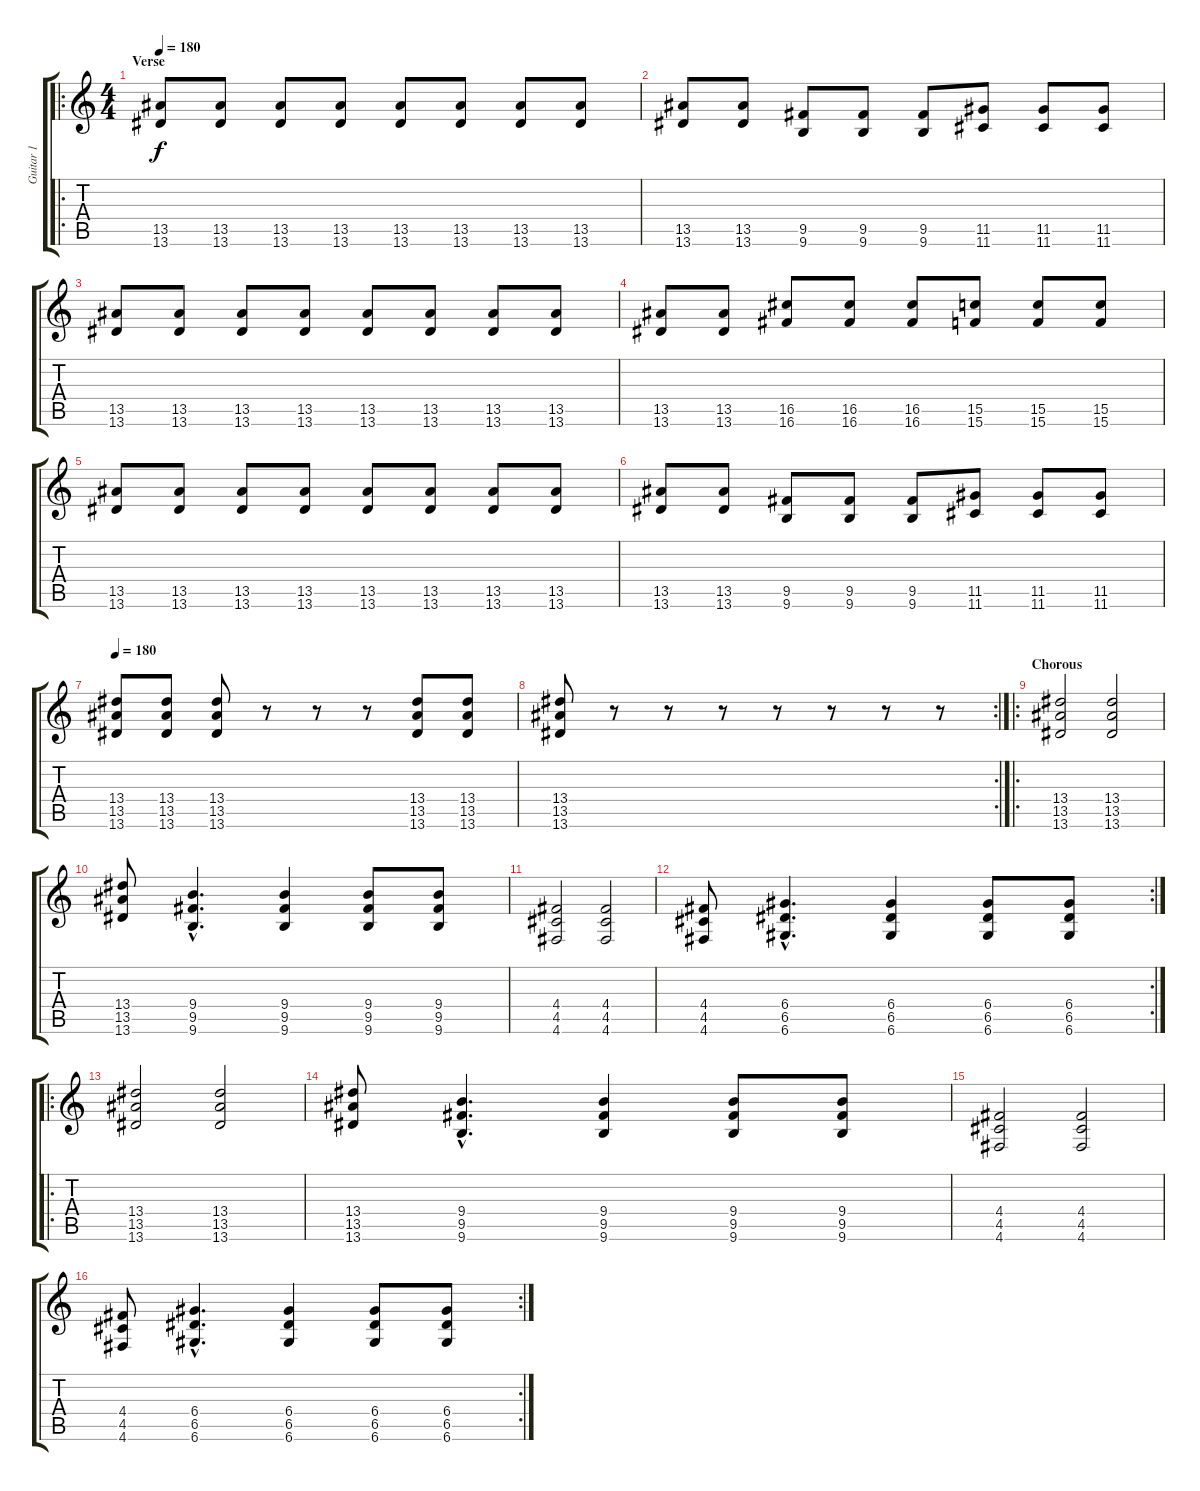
\track ("Guitar 1" "Guitar 1") {instrument distortionguitar}
\staff {score tabs}
\tuning (E4 B3 G3 D3 A2 D2) {hide}
\ro
\ts (4 4)
\section ("" "Verse")
\tempo 180
\clef g2
\ks c
(13.5 13.6).8{dy f} (13.5 13.6).8 (13.5 13.6).8 (13.5 13.6).8 (13.5 13.6).8 (13.5 13.6).8 (13.5 13.6).8 (13.5 13.6).8 |
(13.5 13.6).8 (13.5 13.6).8 (9.5 9.6).8 (9.5 9.6).8 (9.5 9.6).8 (11.5 11.6).8 (11.5 11.6).8 (11.5 11.6).8 |
(13.5 13.6).8 (13.5 13.6).8 (13.5 13.6).8 (13.5 13.6).8 (13.5 13.6).8 (13.5 13.6).8 (13.5 13.6).8 (13.5 13.6).8 |
(13.5 13.6).8 (13.5 13.6).8 (16.5 16.6).8 (16.5 16.6).8 (16.5 16.6).8 (15.5 15.6).8 (15.5 15.6).8 (15.5 15.6).8 |
(13.5 13.6).8 (13.5 13.6).8 (13.5 13.6).8 (13.5 13.6).8 (13.5 13.6).8 (13.5 13.6).8 (13.5 13.6).8 (13.5 13.6).8 |
(13.5 13.6).8 (13.5 13.6).8 (9.5 9.6).8 (9.5 9.6).8 (9.5 9.6).8 (11.5 11.6).8 (11.5 11.6).8 (11.5 11.6).8 |
\tempo 180
(13.4 13.5 13.6).8{instrument distortionguitar} (13.4 13.5 13.6).8 (13.4 13.5 13.6).8 r.8 r.8 r.8 (13.4 13.5 13.6).8 (13.4 13.5 13.6).8 |
\rc 2
(13.4 13.5 13.6).8 r.8 r.8 r.8 r.8 r.8 r.8 r.8 |
\ro
\section ("" "Chorous")
(13.4 13.5 13.6).2 (13.4 13.5 13.6).2 |
(13.4 13.5 13.6).8 (9.4{hac} 9.5{hac} 9.6{hac}).4{d} (9.4 9.5 9.6).4 (9.4 9.5 9.6).8 (9.4 9.5 9.6).8 |
(4.4 4.5 4.6).2 (4.4 4.5 4.6).2 |
\rc 2
(4.4 4.5 4.6).8 (6.4{hac} 6.5{hac} 6.6{hac}).4{d} (6.4 6.5 6.6).4 (6.4 6.5 6.6).8 (6.4 6.5 6.6).8 |
\ro
(13.4 13.5 13.6).2 (13.4 13.5 13.6).2 |
(13.4 13.5 13.6).8 (9.4{hac} 9.5{hac} 9.6{hac}).4{d} (9.4 9.5 9.6).4 (9.4 9.5 9.6).8 (9.4 9.5 9.6).8 |
(4.4 4.5 4.6).2 (4.4 4.5 4.6).2 |
\rc 2
(4.4 4.5 4.6).8 (6.4{hac} 6.5{hac} 6.6{hac}).4{d} (6.4 6.5 6.6).4 (6.4 6.5 6.6).8 (6.4 6.5 6.6).8
